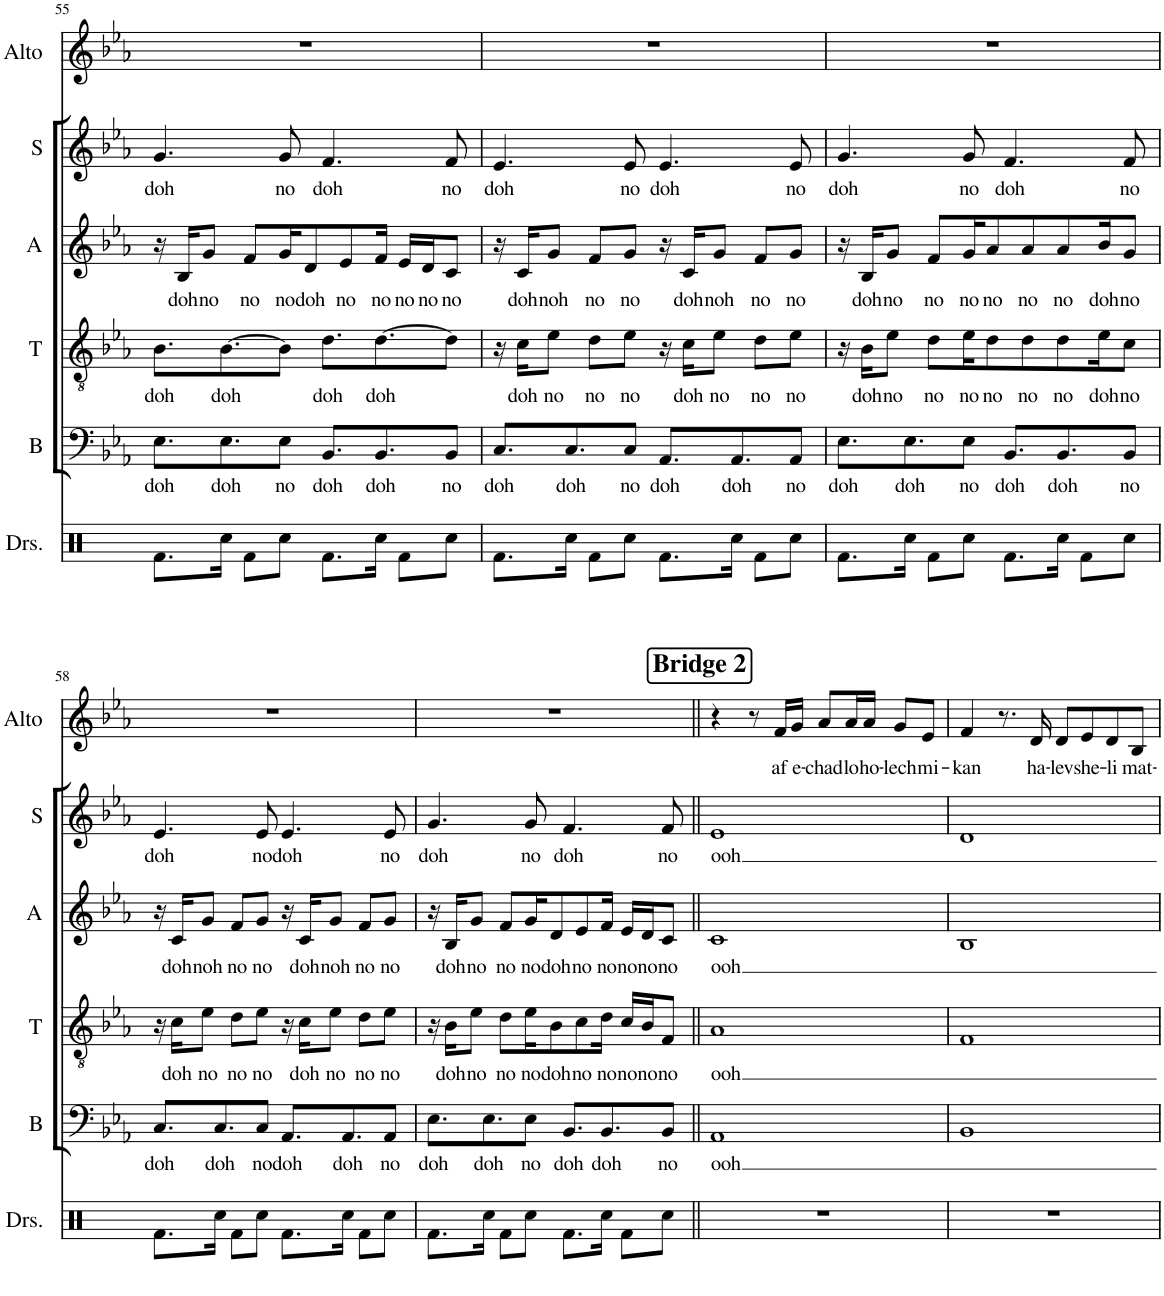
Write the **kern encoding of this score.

**kern	**kern	**text	**kern	**text	**kern	**text	**kern	**text	**kern	**text
*part6	*part5	*part5	*part4	*part4	*part3	*part3	*part2	*part2	*part1	*part1
*staff6	*staff5	*staff5	*staff4	*staff4	*staff3	*staff3	*staff2	*staff2	*staff1	*staff1
*I"Drumset	*I"Bass	*	*I"Tenor	*	*I"Alto	*	*I"Soprano	*	*I"Alto	*
*I'Drs.	*I'B	*	*I'T	*	*I'A	*	*I'S	*	*I'Alto	*
!!LO:PB:g=z
*clefX	*clefF4	*	*clefGv2	*	*clefG2	*	*clefG2	*	*clefG2	*
*k[b-e-a-]	*k[b-e-a-]	*	*k[b-e-a-]	*	*k[b-e-a-]	*	*k[b-e-a-]	*	*k[b-e-a-]	*
*M4/4	*M4/4	*	*M4/4	*	*M4/4	*	*M4/4	*	*M4/4	*
=55	=55	=55	=55	=55	=55	=55	=55	=55	=55	=55
!	!	!LO:LY:b	!	!LO:LY:b	!	!	!	!LO:LY:b	!	!
8.Rf\L	8.E-\L	doh	8.B-\L	doh	16r	.	4.g/	doh	1r	.
!	!	!	!	!	!	!LO:LY:b	!	!	!	!
.	.	.	.	.	16B-/KL	doh	.	.	.	.
!	!	!	!	!	!	!LO:LY:b	!	!	!	!
.	.	.	.	.	8g/J	no	.	.	.	.
!	!	!LO:LY:b	!	!LO:LY:b	!	!	!	!	!	!
16Rcc\Jk	8.E-\	doh	[8.B-\	doh	.	.	.	.	.	.
!	!	!	!	!	!	!LO:LY:b	!	!	!	!
8Rf\L	.	.	.	.	8f/L	no	.	.	.	.
!	!	!LO:LY:b	!	!	!	!LO:LY:b	!	!LO:LY:b	!	!
8Rcc\J	8E-\J	no	8B-\J]	.	16g/K	no	8g/	no	.	.
!	!	!	!	!	!	!LO:LY:b	!	!	!	!
.	.	.	.	.	8d/	doh	.	.	.	.
!	!	!LO:LY:b	!	!LO:LY:b	!	!	!	!LO:LY:b	!	!
8.Rf\L	8.BB-/L	doh	8.d\L	doh	.	.	4.f/	doh	.	.
!	!	!	!	!	!	!LO:LY:b	!	!	!	!
.	.	.	.	.	8e-/	no	.	.	.	.
!	!	!LO:LY:b	!	!LO:LY:b	!	!LO:LY:b	!	!	!	!
16Rcc\Jk	8.BB-/	doh	[8.d\	doh	16f/Jk	no	.	.	.	.
!	!	!	!	!	!	!LO:LY:b	!	!	!	!
8Rf\L	.	.	.	.	16e-/LL	no	.	.	.	.
!	!	!	!	!	!	!LO:LY:b	!	!	!	!
.	.	.	.	.	16d/J	no	.	.	.	.
!	!	!LO:LY:b	!	!	!	!LO:LY:b	!	!LO:LY:b	!	!
8Rcc\J	8BB-/J	no	8d\J]	.	8c/J	no	8f/	no	.	.
=56	=56	=56	=56	=56	=56	=56	=56	=56	=56	=56
!	!	!LO:LY:b	!	!	!	!	!	!LO:LY:b	!	!
8.Rf\L	8.C/L	doh	16r	.	16r	.	4.e-/	doh	1r	.
!	!	!	!	!LO:LY:b	!	!LO:LY:b	!	!	!	!
.	.	.	16c\KL	doh	16c/KL	doh	.	.	.	.
!	!	!	!	!LO:LY:b	!	!LO:LY:b	!	!	!	!
.	.	.	8e-\J	no	8g/J	noh	.	.	.	.
!	!	!LO:LY:b	!	!	!	!	!	!	!	!
16Rcc\Jk	8.C/	doh	.	.	.	.	.	.	.	.
!	!	!	!	!LO:LY:b	!	!LO:LY:b	!	!	!	!
8Rf\L	.	.	8d\L	no	8f/L	no	.	.	.	.
!	!	!LO:LY:b	!	!LO:LY:b	!	!LO:LY:b	!	!LO:LY:b	!	!
8Rcc\J	8C/J	no	8e-\J	no	8g/J	no	8e-/	no	.	.
!	!	!LO:LY:b	!	!	!	!	!	!LO:LY:b	!	!
8.Rf\L	8.AA-/L	doh	16r	.	16r	.	4.e-/	doh	.	.
!	!	!	!	!LO:LY:b	!	!LO:LY:b	!	!	!	!
.	.	.	16c\KL	doh	16c/KL	doh	.	.	.	.
!	!	!	!	!LO:LY:b	!	!LO:LY:b	!	!	!	!
.	.	.	8e-\J	no	8g/J	noh	.	.	.	.
!	!	!LO:LY:b	!	!	!	!	!	!	!	!
16Rcc\Jk	8.AA-/	doh	.	.	.	.	.	.	.	.
!	!	!	!	!LO:LY:b	!	!LO:LY:b	!	!	!	!
8Rf\L	.	.	8d\L	no	8f/L	no	.	.	.	.
!	!	!LO:LY:b	!	!LO:LY:b	!	!LO:LY:b	!	!LO:LY:b	!	!
8Rcc\J	8AA-/J	no	8e-\J	no	8g/J	no	8e-/	no	.	.
=57	=57	=57	=57	=57	=57	=57	=57	=57	=57	=57
!	!	!LO:LY:b	!	!	!	!	!	!LO:LY:b	!	!
8.Rf\L	8.E-\L	doh	16r	.	16r	.	4.g/	doh	1r	.
!	!	!	!	!LO:LY:b	!	!LO:LY:b	!	!	!	!
.	.	.	16B-\KL	doh	16B-/KL	doh	.	.	.	.
!	!	!	!	!LO:LY:b	!	!LO:LY:b	!	!	!	!
.	.	.	8e-\J	no	8g/J	no	.	.	.	.
!	!	!LO:LY:b	!	!	!	!	!	!	!	!
16Rcc\Jk	8.E-\	doh	.	.	.	.	.	.	.	.
!	!	!	!	!LO:LY:b	!	!LO:LY:b	!	!	!	!
8Rf\L	.	.	8d\L	no	8f/L	no	.	.	.	.
!	!	!LO:LY:b	!	!LO:LY:b	!	!LO:LY:b	!	!LO:LY:b	!	!
8Rcc\J	8E-\J	no	16e-\K	no	16g/K	no	8g/	no	.	.
!	!	!	!	!LO:LY:b	!	!LO:LY:b	!	!	!	!
.	.	.	8d\	no	8a-/	no	.	.	.	.
!	!	!LO:LY:b	!	!	!	!	!	!LO:LY:b	!	!
8.Rf\L	8.BB-/L	doh	.	.	.	.	4.f/	doh	.	.
!	!	!	!	!LO:LY:b	!	!LO:LY:b	!	!	!	!
.	.	.	8d\	no	8a-/	no	.	.	.	.
!	!	!LO:LY:b	!	!LO:LY:b	!	!LO:LY:b	!	!	!	!
16Rcc\Jk	8.BB-/	doh	8d\	no	8a-/	no	.	.	.	.
8Rf\L	.	.	.	.	.	.	.	.	.	.
!	!	!	!	!LO:LY:b	!	!LO:LY:b	!	!	!	!
.	.	.	16e-\K	doh	16b-/K	doh	.	.	.	.
!	!	!LO:LY:b	!	!LO:LY:b	!	!LO:LY:b	!	!LO:LY:b	!	!
8Rcc\J	8BB-/J	no	8c\J	no	8g/J	no	8f/	no	.	.
!!LO:LB:g=z
=58	=58	=58	=58	=58	=58	=58	=58	=58	=58	=58
!	!	!LO:LY:b	!	!	!	!	!	!LO:LY:b	!	!
8.Rf\L	8.C/L	doh	16r	.	16r	.	4.e-/	doh	1r	.
!	!	!	!	!LO:LY:b	!	!LO:LY:b	!	!	!	!
.	.	.	16c\KL	doh	16c/KL	doh	.	.	.	.
!	!	!	!	!LO:LY:b	!	!LO:LY:b	!	!	!	!
.	.	.	8e-\J	no	8g/J	noh	.	.	.	.
!	!	!LO:LY:b	!	!	!	!	!	!	!	!
16Rcc\Jk	8.C/	doh	.	.	.	.	.	.	.	.
!	!	!	!	!LO:LY:b	!	!LO:LY:b	!	!	!	!
8Rf\L	.	.	8d\L	no	8f/L	no	.	.	.	.
!	!	!LO:LY:b	!	!LO:LY:b	!	!LO:LY:b	!	!LO:LY:b	!	!
8Rcc\J	8C/J	no	8e-\J	no	8g/J	no	8e-/	no	.	.
!	!	!LO:LY:b	!	!	!	!	!	!LO:LY:b	!	!
8.Rf\L	8.AA-/L	doh	16r	.	16r	.	4.e-/	doh	.	.
!	!	!	!	!LO:LY:b	!	!LO:LY:b	!	!	!	!
.	.	.	16c\KL	doh	16c/KL	doh	.	.	.	.
!	!	!	!	!LO:LY:b	!	!LO:LY:b	!	!	!	!
.	.	.	8e-\J	no	8g/J	noh	.	.	.	.
!	!	!LO:LY:b	!	!	!	!	!	!	!	!
16Rcc\Jk	8.AA-/	doh	.	.	.	.	.	.	.	.
!	!	!	!	!LO:LY:b	!	!LO:LY:b	!	!	!	!
8Rf\L	.	.	8d\L	no	8f/L	no	.	.	.	.
!	!	!LO:LY:b	!	!LO:LY:b	!	!LO:LY:b	!	!LO:LY:b	!	!
8Rcc\J	8AA-/J	no	8e-\J	no	8g/J	no	8e-/	no	.	.
=59	=59	=59	=59	=59	=59	=59	=59	=59	=59	=59
!	!	!LO:LY:b	!	!	!	!	!	!LO:LY:b	!	!
8.Rf\L	8.E-\L	doh	16r	.	16r	.	4.g/	doh	1r	.
!	!	!	!	!LO:LY:b	!	!LO:LY:b	!	!	!	!
.	.	.	16B-\KL	doh	16B-/KL	doh	.	.	.	.
!	!	!	!	!LO:LY:b	!	!LO:LY:b	!	!	!	!
.	.	.	8e-\J	no	8g/J	no	.	.	.	.
!	!	!LO:LY:b	!	!	!	!	!	!	!	!
16Rcc\Jk	8.E-\	doh	.	.	.	.	.	.	.	.
!	!	!	!	!LO:LY:b	!	!LO:LY:b	!	!	!	!
8Rf\L	.	.	8d\L	no	8f/L	no	.	.	.	.
!	!	!LO:LY:b	!	!LO:LY:b	!	!LO:LY:b	!	!LO:LY:b	!	!
8Rcc\J	8E-\J	no	16e-\K	no	16g/K	no	8g/	no	.	.
!	!	!	!	!LO:LY:b	!	!LO:LY:b	!	!	!	!
.	.	.	8B-\	doh	8d/	doh	.	.	.	.
!	!	!LO:LY:b	!	!	!	!	!	!LO:LY:b	!	!
8.Rf\L	8.BB-/L	doh	.	.	.	.	4.f/	doh	.	.
!	!	!	!	!LO:LY:b	!	!LO:LY:b	!	!	!	!
.	.	.	8c\	no	8e-/	no	.	.	.	.
!	!	!LO:LY:b	!	!LO:LY:b	!	!LO:LY:b	!	!	!	!
16Rcc\Jk	8.BB-/	doh	16d\Jk	no	16f/Jk	no	.	.	.	.
!	!	!	!	!LO:LY:b	!	!LO:LY:b	!	!	!	!
8Rf\L	.	.	16c/LL	no	16e-/LL	no	.	.	.	.
!	!	!	!	!LO:LY:b	!	!LO:LY:b	!	!	!	!
.	.	.	16B-/J	no	16d/J	no	.	.	.	.
!	!	!LO:LY:b	!	!LO:LY:b	!	!LO:LY:b	!	!LO:LY:b	!	!
8Rcc\J	8BB-/J	no	8F/J	no	8c/J	no	8f/	no	.	.
!!LO:REH:place=s1:a:B:cj:fs=14:t=Bridge 2
=60||	=60||	=60||	=60||	=60||	=60||	=60||	=60||	=60||	=60||	=60||
!	!	!LO:LY:b	!	!LO:LY:b	!	!LO:LY:b	!	!LO:LY:b	!	!
1r	1AA-	ooh	1A-	ooh	1c	ooh	1e-	ooh	4r	.
.	.	.	.	.	.	.	.	.	8r	.
!	!	!	!	!	!	!	!	!	!	!LO:LY:b
.	.	.	.	.	.	.	.	.	16f/LL	af
!	!	!	!	!	!	!	!	!	!	!LO:LY:b
.	.	.	.	.	.	.	.	.	16g/JJ	e-
!	!	!	!	!	!	!	!	!	!	!LO:LY:b
.	.	.	.	.	.	.	.	.	8a-/L	-chad
!	!	!	!	!	!	!	!	!	!	!LO:LY:b
.	.	.	.	.	.	.	.	.	16a-/L	lo
!	!	!	!	!	!	!	!	!	!	!LO:LY:b
.	.	.	.	.	.	.	.	.	16a-/JJ	ho-
!	!	!	!	!	!	!	!	!	!	!LO:LY:b
.	.	.	.	.	.	.	.	.	8g/L	-lech
!	!	!	!	!	!	!	!	!	!	!LO:LY:b
.	.	.	.	.	.	.	.	.	8e-/J	mi-
=61	=61	=61	=61	=61	=61	=61	=61	=61	=61	=61
!	!	!	!	!	!	!	!	!	!	!LO:LY:b
1r	1BB-	.	1F	.	1B-	.	1d	.	4f/	-kan
.	.	.	.	.	.	.	.	.	8.r	.
!	!	!	!	!	!	!	!	!	!	!LO:LY:b
.	.	.	.	.	.	.	.	.	16d/	ha-
!	!	!	!	!	!	!	!	!	!	!LO:LY:b
.	.	.	.	.	.	.	.	.	8d/L	-lev
!	!	!	!	!	!	!	!	!	!	!LO:LY:b
.	.	.	.	.	.	.	.	.	8e-/	she-
!	!	!	!	!	!	!	!	!	!	!LO:LY:b
.	.	.	.	.	.	.	.	.	8d/	-li
!	!	!	!	!	!	!	!	!	!	!LO:LY:b
.	.	.	.	.	.	.	.	.	8B-/J	mat-
=	=	=	=	=	=	=	=	=	=	=
*-	*-	*-	*-	*-	*-	*-	*-	*-	*-	*-
